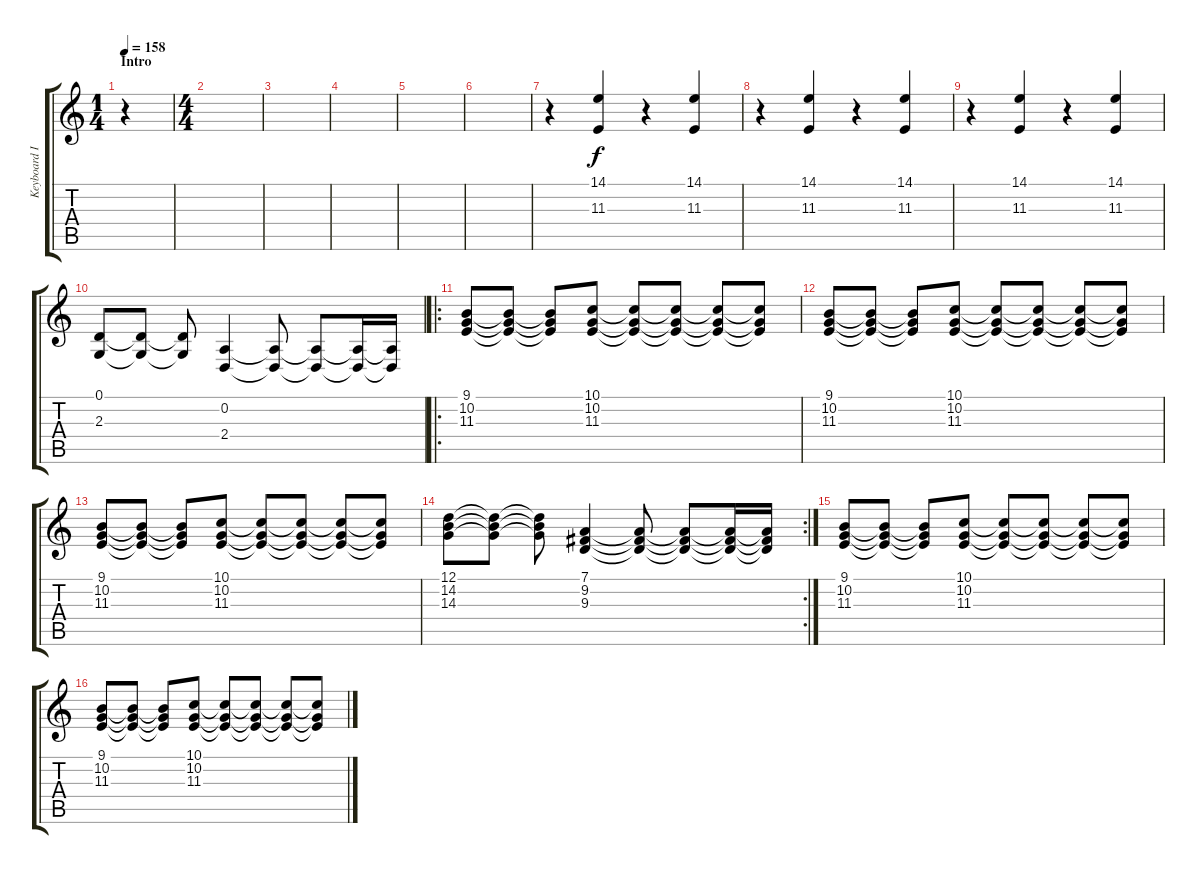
\track ("Keyboard II" "Keyboard I") {instrument stringensemble1}
\staff {score tabs}
\tuning (D4 A3 F3 C3 G2 D2) {hide}
\ts (1 4)
\section ("" "Intro")
\tempo 158
\clef g2
\ks c
r.4{dy f instrument stringensemble1} |
\ts (4 4)
|
|
|
|
|
r.4{volume 11 instrument stringensemble1} (14.1 11.3).4 r.4 (14.1 11.3).4 |
r.4 (14.1 11.3).4 r.4 (14.1 11.3).4 |
r.4 (14.1 11.3).4 r.4 (14.1 11.3).4 |
(0.1 2.3).8 (0.1{t} 2.3{t}).8 (0.1{t} 2.3{t}).8 (0.2 2.4).4 (0.2{t} 2.4{t}).8 (0.2{t} 2.4{t}).8 (0.2{t} 2.4{t}).16 (0.2{t} 2.4{t}).16 |
\ro
(9.1 10.2 11.3).8{volume 10} (9.1{t} 10.2{t} 11.3{t}).8 (9.1{t} 10.2{t} 11.3{t}).8 (10.1 10.2 11.3).8 (10.1{t} 10.2{t} 11.3{t}).8 (10.1{t} 10.2{t} 11.3{t}).8 (10.1{t} 10.2{t} 11.3{t}).8 (10.1{t} 10.2{t} 11.3{t}).8 |
(9.1 10.2 11.3).8 (9.1{t} 10.2{t} 11.3{t}).8 (9.1{t} 10.2{t} 11.3{t}).8 (10.1 10.2 11.3).8 (10.1{t} 10.2{t} 11.3{t}).8 (10.1{t} 10.2{t} 11.3{t}).8 (10.1{t} 10.2{t} 11.3{t}).8 (10.1{t} 10.2{t} 11.3{t}).8 |
(9.1 10.2 11.3).8 (9.1{t} 10.2{t} 11.3{t}).8 (9.1{t} 10.2{t} 11.3{t}).8 (10.1 10.2 11.3).8 (10.1{t} 10.2{t} 11.3{t}).8 (10.1{t} 10.2{t} 11.3{t}).8 (10.1{t} 10.2{t} 11.3{t}).8 (10.1{t} 10.2{t} 11.3{t}).8 |
\rc 2
(12.1 14.2 14.3).8 (12.1{t} 14.2{t} 14.3{t}).8 (12.1{t} 14.2{t} 14.3{t}).8 (7.1 9.2 9.3).4 (7.1{t} 9.2{t} 9.3{t}).8 (7.1{t} 9.2{t} 9.3{t}).8 (7.1{t} 9.2{t} 9.3{t}).16 (7.1{t} 9.2{t} 9.3{t}).16 |
(9.1 10.2 11.3).8 (9.1{t} 10.2{t} 11.3{t}).8 (9.1{t} 10.2{t} 11.3{t}).8 (10.1 10.2 11.3).8 (10.1{t} 10.2{t} 11.3{t}).8 (10.1{t} 10.2{t} 11.3{t}).8 (10.1{t} 10.2{t} 11.3{t}).8 (10.1{t} 10.2{t} 11.3{t}).8 |
(9.1 10.2 11.3).8 (9.1{t} 10.2{t} 11.3{t}).8 (9.1{t} 10.2{t} 11.3{t}).8 (10.1 10.2 11.3).8 (10.1{t} 10.2{t} 11.3{t}).8 (10.1{t} 10.2{t} 11.3{t}).8 (10.1{t} 10.2{t} 11.3{t}).8 (10.1{t} 10.2{t} 11.3{t}).8
